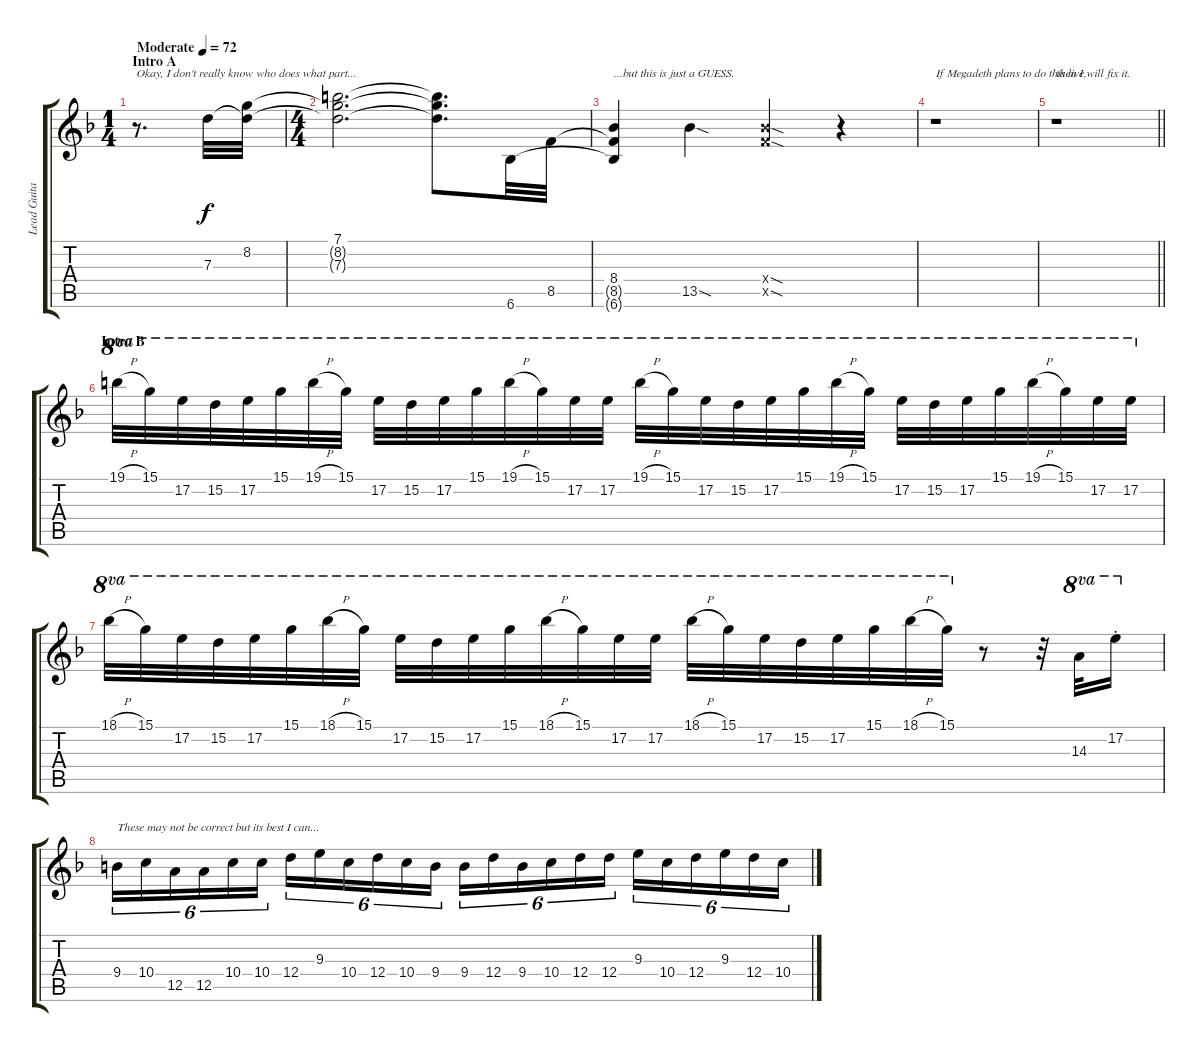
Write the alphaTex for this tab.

\track ("Lead Guitar 1" "Lead Guita") {instrument distortionguitar}
\staff {score tabs}
\tuning (E4 B3 G3 D3 A2 E2) {hide}
\ts (1 4)
\section ("" "Intro A")
\tempo (72 "Moderate")
\clef g2
\ks f
r.8{d txt "Okay, I don't really know who does what part..." dy f instrument distortionguitar} 7.3.32 (8.2 7.3{t}).32 |
\ts (4 4)
(7.1 8.2{t} 7.3{t}).2{d} (7.1{t} 8.2{t} 7.3{t}).8{d} 6.6.32 8.5.32 |
(8.4 8.5{t} 6.6{t}).4{txt "...but this is just a GUESS."} 13.5{sod}.4 (8.4{sod x} 8.5{sod x}).4 r.4 |
r.1{txt "If Megadeth plans to do this live,"} |
\barLineRight lightlight
r.1{txt "then I will fix it."} |
\section ("" "Intro B")
19.1{h}.32{ot 8va} 15.1.32{ot 8va} 17.2.32{ot 8va} 15.2.32{ot 8va} 17.2.32{ot 8va} 15.1.32{ot 8va} 19.1{h}.32{ot 8va} 15.1.32{ot 8va} 17.2.32{ot 8va} 15.2.32{ot 8va} 17.2.32{ot 8va} 15.1.32{ot 8va} 19.1{h}.32{ot 8va} 15.1.32{ot 8va} 17.2.32{ot 8va} 17.2.32{ot 8va} 19.1{h}.32{ot 8va} 15.1.32{ot 8va} 17.2.32{ot 8va} 15.2.32{ot 8va} 17.2.32{ot 8va} 15.1.32{ot 8va} 19.1{h}.32{ot 8va} 15.1.32{ot 8va} 17.2.32{ot 8va} 15.2.32{ot 8va} 17.2.32{ot 8va} 15.1.32{ot 8va} 19.1{h}.32{ot 8va} 15.1.32{ot 8va} 17.2.32{ot 8va} 17.2.32{ot 8va} |
18.1{h}.32{ot 8va} 15.1.32{ot 8va} 17.2.32{ot 8va} 15.2.32{ot 8va} 17.2.32{ot 8va} 15.1.32{ot 8va} 18.1{h}.32{ot 8va} 15.1.32{ot 8va} 17.2.32{ot 8va} 15.2.32{ot 8va} 17.2.32{ot 8va} 15.1.32{ot 8va} 18.1{h}.32{ot 8va} 15.1.32{ot 8va} 17.2.32{ot 8va} 17.2.32{ot 8va} 18.1{h}.32{ot 8va} 15.1.32{ot 8va} 17.2.32{ot 8va} 15.2.32{ot 8va} 17.2.32{ot 8va} 15.1.32{ot 8va} 18.1{h}.32{ot 8va} 15.1.32{ot 8va} r.8 r.32 14.3.32{ot 8va} 17.2{st}.16{ot 8va} |
9.4.16{tu (6 4) txt "These may not be correct but its best I can..."} 10.4.16{tu (6 4)} 12.5.16{tu (6 4)} 12.5.16{tu (6 4)} 10.4.16{tu (6 4)} 10.4.16{tu (6 4)} 12.4.16{tu (6 4)} 9.3.16{tu (6 4)} 10.4.16{tu (6 4)} 12.4.16{tu (6 4)} 10.4.16{tu (6 4)} 9.4.16{tu (6 4)} 9.4.16{tu (6 4)} 12.4.16{tu (6 4)} 9.4.16{tu (6 4)} 10.4.16{tu (6 4)} 12.4.16{tu (6 4)} 12.4.16{tu (6 4)} 9.3.16{tu (6 4)} 10.4.16{tu (6 4)} 12.4.16{tu (6 4)} 9.3.16{tu (6 4)} 12.4.16{tu (6 4)} 10.4.16{tu (6 4)}
